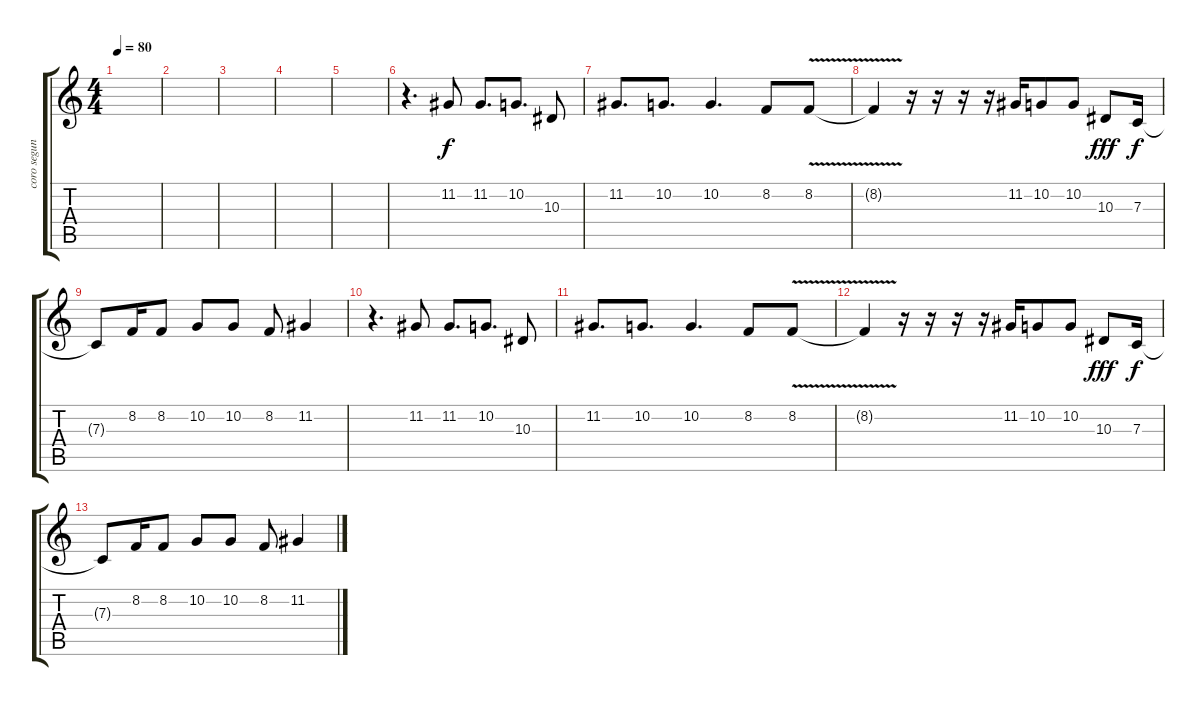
\track ("coro segunda" "coro segun") {instrument bassoon}
\staff {score tabs}
\tuning (D4 A3 F3 C3 G2 C2) {hide}
\ts (4 4)
\tempo 80
\clef g2
\ks c
|
|
|
|
|
r.4{d} 11.2.8 11.2.8{d} 10.2.8{d} 10.3.8 |
11.2.8{d} 10.2.8{d} 10.2.4{d} 8.2.8 8.2{v}.8 |
8.2{t}.4 r.16 r.16 r.16 r.16 11.2.16 10.2.8 10.2.8 10.3.8{dy fff} 7.3.16{dy f} |
7.3{t}.8 8.2.16 8.2.8 10.2.8 10.2.8 8.2.8 11.2.4 |
r.4{d} 11.2.8 11.2.8{d} 10.2.8{d} 10.3.8 |
11.2.8{d} 10.2.8{d} 10.2.4{d} 8.2.8 8.2{v}.8 |
8.2{t}.4 r.16 r.16 r.16 r.16 11.2.16 10.2.8 10.2.8 10.3.8{dy fff} 7.3.16{dy f} |
7.3{t}.8 8.2.16 8.2.8 10.2.8 10.2.8 8.2.8 11.2.4
